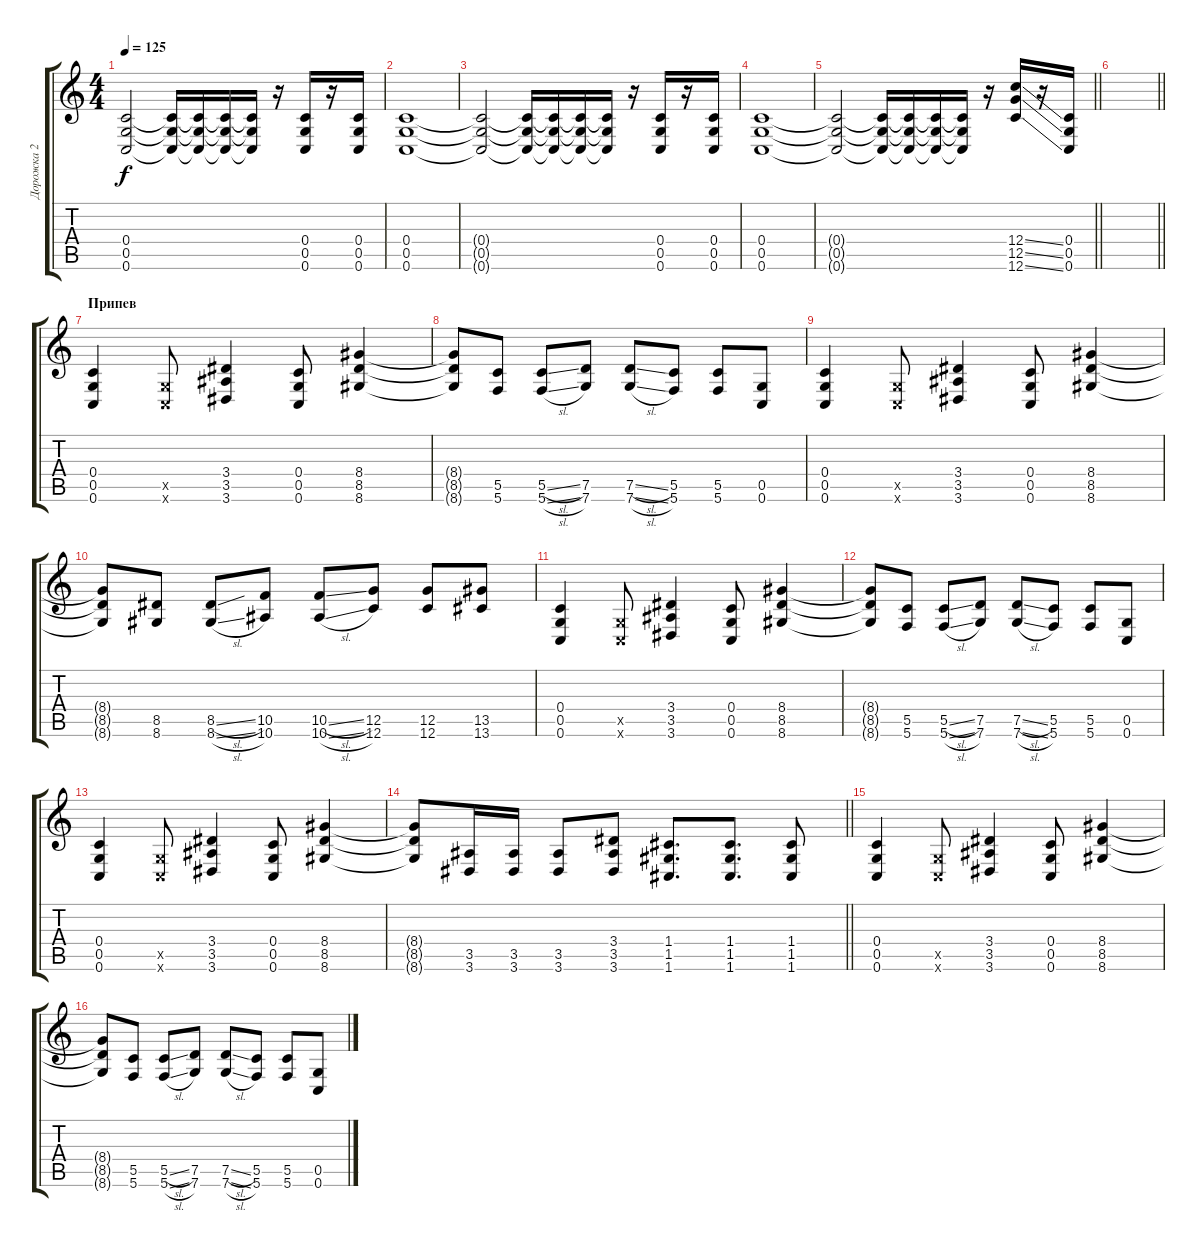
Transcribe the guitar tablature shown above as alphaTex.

\track ("Дорожка 2" "Дорожка 2") {instrument distortionguitar}
\staff {score tabs}
\tuning (D4 A3 F3 C3 G2 C2) {hide}
\ts (4 4)
\tempo 125
\clef g2
\ks c
(0.4{t} 0.5{t} 0.6{t}).2{dy f} (0.4{t} 0.5{t} 0.6{t}).16 (0.4{t} 0.5{t} 0.6{t}).16 (0.4{t} 0.5{t} 0.6{t}).16 (0.4{t} 0.5{t} 0.6{t}).16 r.16 (0.4 0.5 0.6).16 r.16 (0.4 0.5 0.6).16 |
(0.4 0.5 0.6).1 |
(0.4{t} 0.5{t} 0.6{t}).2 (0.4{t} 0.5{t} 0.6{t}).16 (0.4{t} 0.5{t} 0.6{t}).16 (0.4{t} 0.5{t} 0.6{t}).16 (0.4{t} 0.5{t} 0.6{t}).16 r.16 (0.4 0.5 0.6).16 r.16 (0.4 0.5 0.6).16 |
(0.4 0.5 0.6).1 |
\barLineRight lightlight
(0.4{t} 0.5{t} 0.6{t}).2 (0.4{t} 0.5{t} 0.6{t}).16 (0.4{t} 0.5{t} 0.6{t}).16 (0.4{t} 0.5{t} 0.6{t}).16 (0.4{t} 0.5{t} 0.6{t}).16 r.16 (12.4{ss} 12.5{ss} 12.6{ss}).16 r.16 (0.4 0.5 0.6).16 |
\barLineRight lightlight
|
\section ("" "Припев")
(0.4 0.5 0.6).4 (0.5{x} 0.6{x}).8 (3.4 3.5 3.6).4 (0.4 0.5 0.6).8 (8.4 8.5 8.6).4 |
(8.4{t} 8.5{t} 8.6{t}).8 (5.5 5.6).8 (5.5{sl} 5.6{sl}).8 (7.5 7.6).8 (7.5{sl} 7.6{sl}).8 (5.5 5.6).8 (5.5 5.6).8 (0.5 0.6).8 |
(0.4 0.5 0.6).4 (0.5{x} 0.6{x}).8 (3.4 3.5 3.6).4 (0.4 0.5 0.6).8 (8.4 8.5 8.6).4 |
(8.4{t} 8.5{t} 8.6{t}).8 (8.5 8.6).8 (8.5{sl} 8.6{sl}).8 (10.5 10.6).8 (10.5{sl} 10.6{sl}).8 (12.5 12.6).8 (12.5 12.6).8 (13.5 13.6).8 |
(0.4 0.5 0.6).4 (0.5{x} 0.6{x}).8 (3.4 3.5 3.6).4 (0.4 0.5 0.6).8 (8.4 8.5 8.6).4 |
(8.4{t} 8.5{t} 8.6{t}).8 (5.5 5.6).8 (5.5{sl} 5.6{sl}).8 (7.5 7.6).8 (7.5{sl} 7.6{sl}).8 (5.5 5.6).8 (5.5 5.6).8 (0.5 0.6).8 |
(0.4 0.5 0.6).4 (0.5{x} 0.6{x}).8 (3.4 3.5 3.6).4 (0.4 0.5 0.6).8 (8.4 8.5 8.6).4 |
\barLineRight lightlight
(8.4{t} 8.5{t} 8.6{t}).8 (3.5 3.6).16 (3.5 3.6).16 (3.5 3.6).8 (3.4 3.5 3.6).8 (1.4 1.5 1.6).8{d} (1.4 1.5 1.6).8{d} (1.4 1.5 1.6).8 |
(0.4 0.5 0.6).4 (0.5{x} 0.6{x}).8 (3.4 3.5 3.6).4 (0.4 0.5 0.6).8 (8.4 8.5 8.6).4 |
(8.4{t} 8.5{t} 8.6{t}).8 (5.5 5.6).8 (5.5{sl} 5.6{sl}).8 (7.5 7.6).8 (7.5{sl} 7.6{sl}).8 (5.5 5.6).8 (5.5 5.6).8 (0.5 0.6).8
